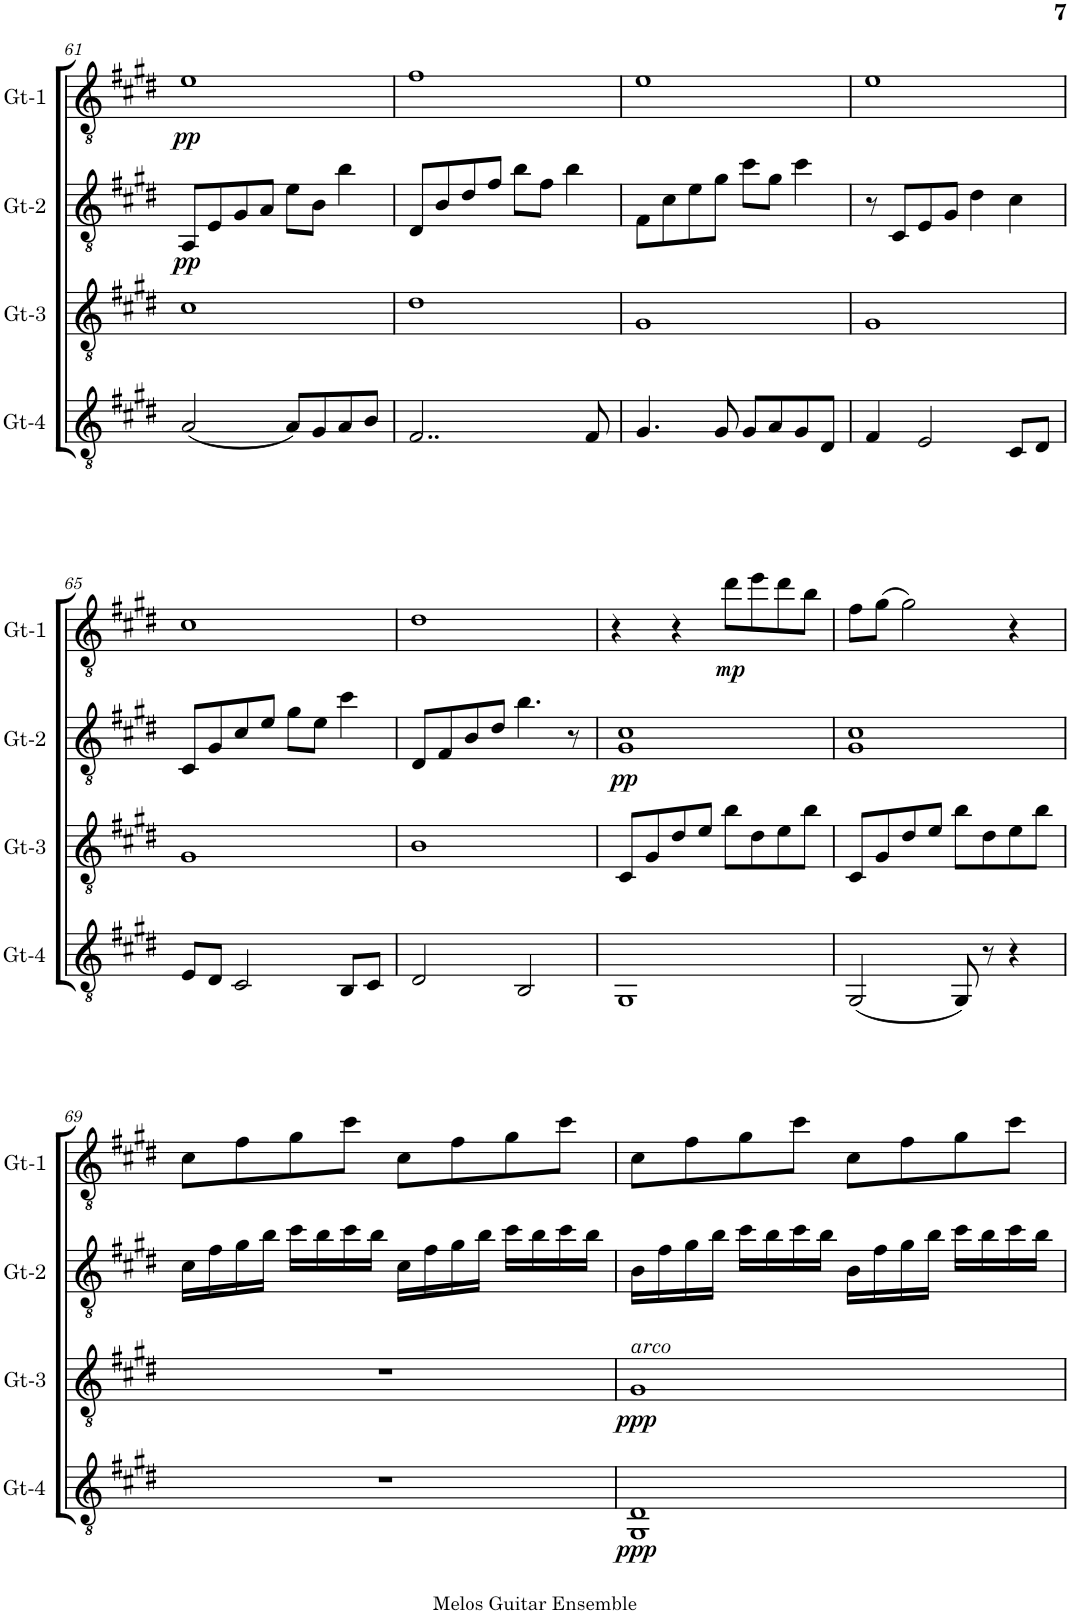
**kern	**dynam	**kern	**dynam	**kern	**dynam	**kern	**dynam
*part4	*part4	*part3	*part3	*part2	*part2	*part1	*part1
*staff4	*staff4	*staff3	*staff3	*staff2	*staff2	*staff1	*staff1
*I"Gt-4	*	*I"Gt-3	*	*I"Gt-2	*	*I"Gt-1	*
*I'Gt-4	*	*I'Gt-3	*	*I'Gt-2	*	*I'Gt-1	*
!!LO:PB:g=z
*clefGv2	*	*clefGv2	*	*clefGv2	*	*clefGv2	*
*k[f#c#g#d#]	*	*k[f#c#g#d#]	*	*k[f#c#g#d#]	*	*k[f#c#g#d#]	*
*M4/4	*	*M4/4	*	*M4/4	*	*M4/4	*
=61	=61	=61	=61	=61	=61	=61	=61
!	!	!	!	!	!LO:DY:b	!	!LO:DY:b
(2A/	.	1c#	.	8AA/L	pp	1e	pp
.	.	.	.	8E/	.	.	.
.	.	.	.	8G#/	.	.	.
.	.	.	.	8A/J	.	.	.
8A/L)	.	.	.	8e\L	.	.	.
8G#/	.	.	.	8B\J	.	.	.
8A/	.	.	.	4b\	.	.	.
8B/J	.	.	.	.	.	.	.
=62	=62	=62	=62	=62	=62	=62	=62
2..F#/	.	1d#	.	8D#/L	.	1f#	.
.	.	.	.	8B/	.	.	.
.	.	.	.	8d#/	.	.	.
.	.	.	.	8f#/J	.	.	.
.	.	.	.	8b\L	.	.	.
.	.	.	.	8f#\J	.	.	.
.	.	.	.	4b\	.	.	.
8F#/	.	.	.	.	.	.	.
=63	=63	=63	=63	=63	=63	=63	=63
4.G#/	.	1G#	.	8F#\L	.	1e	.
.	.	.	.	8c#\	.	.	.
.	.	.	.	8e\	.	.	.
8G#/	.	.	.	8g#\J	.	.	.
8G#/L	.	.	.	8cc#\L	.	.	.
8A/	.	.	.	8g#\J	.	.	.
8G#/	.	.	.	4cc#\	.	.	.
8D#/J	.	.	.	.	.	.	.
=64	=64	=64	=64	=64	=64	=64	=64
4F#/	.	1G#	.	8r	.	1e	.
.	.	.	.	8C#/L	.	.	.
2E/	.	.	.	8E/	.	.	.
.	.	.	.	8G#/J	.	.	.
.	.	.	.	4d#\	.	.	.
8C#/L	.	.	.	4c#\	.	.	.
8D#/J	.	.	.	.	.	.	.
!!LO:LB:g=z
=65	=65	=65	=65	=65	=65	=65	=65
8E/L	.	1G#	.	8C#/L	.	1c#	.
8D#/J	.	.	.	8G#/	.	.	.
2C#/	.	.	.	8c#/	.	.	.
.	.	.	.	8e/J	.	.	.
.	.	.	.	8g#\L	.	.	.
.	.	.	.	8e\J	.	.	.
8BB/L	.	.	.	4cc#\	.	.	.
8C#/J	.	.	.	.	.	.	.
=66	=66	=66	=66	=66	=66	=66	=66
2D#/	.	1B	.	8D#/L	.	1d#	.
.	.	.	.	8F#/	.	.	.
.	.	.	.	8B/	.	.	.
.	.	.	.	8d#/J	.	.	.
2BB/	.	.	.	4.b\	.	.	.
.	.	.	.	8r	.	.	.
=67	=67	=67	=67	=67	=67	=67	=67
!	!	!	!	!	!LO:DY:b	!	!
1GG#	.	8C#/L	.	1G# 1c#	pp	4r	.
.	.	8G#/	.	.	.	.	.
.	.	8d#/	.	.	.	4r	.
.	.	8e/J	.	.	.	.	.
!	!	!	!	!	!	!	!LO:DY:b
.	.	8b\L	.	.	.	8dd#\L	mp
.	.	8d#\	.	.	.	8ee\	.
.	.	8e\	.	.	.	8dd#\	.
.	.	8b\J	.	.	.	8b\J	.
=68	=68	=68	=68	=68	=68	=68	=68
(2GG#/	.	8C#/L	.	1G# 1c#	.	8f#\L	.
.	.	8G#/	.	.	.	(8g#\J	.
.	.	8d#/	.	.	.	2g#\)	.
.	.	8e/J	.	.	.	.	.
8GG#/)	.	8b\L	.	.	.	.	.
8r	.	8d#\	.	.	.	.	.
4r	.	8e\	.	.	.	4r	.
.	.	8b\J	.	.	.	.	.
!!LO:LB:g=z
=69	=69	=69	=69	=69	=69	=69	=69
1r	.	1r	.	16c#\LL	.	8c#\L	.
.	.	.	.	16f#\	.	.	.
.	.	.	.	16g#\	.	8f#\	.
.	.	.	.	16b\JJ	.	.	.
.	.	.	.	16cc#\LL	.	8g#\	.
.	.	.	.	16b\	.	.	.
.	.	.	.	16cc#\	.	8cc#\J	.
.	.	.	.	16b\JJ	.	.	.
.	.	.	.	16c#\LL	.	8c#\L	.
.	.	.	.	16f#\	.	.	.
.	.	.	.	16g#\	.	8f#\	.
.	.	.	.	16b\JJ	.	.	.
.	.	.	.	16cc#\LL	.	8g#\	.
.	.	.	.	16b\	.	.	.
.	.	.	.	16cc#\	.	8cc#\J	.
.	.	.	.	16b\JJ	.	.	.
=70	=70	=70	=70	=70	=70	=70	=70
!	!	!LO:TX:a:i:t=arco	!	!	!	!	!
!	!LO:DY:b	!	!LO:DY:b	!	!	!	!
1GG# 1D#	ppp	1G#	ppp	16B\LL	.	8c#\L	.
.	.	.	.	16f#\	.	.	.
.	.	.	.	16g#\	.	8f#\	.
.	.	.	.	16b\JJ	.	.	.
.	.	.	.	16cc#\LL	.	8g#\	.
.	.	.	.	16b\	.	.	.
.	.	.	.	16cc#\	.	8cc#\J	.
.	.	.	.	16b\JJ	.	.	.
.	.	.	.	16B\LL	.	8c#\L	.
.	.	.	.	16f#\	.	.	.
.	.	.	.	16g#\	.	8f#\	.
.	.	.	.	16b\JJ	.	.	.
.	.	.	.	16cc#\LL	.	8g#\	.
.	.	.	.	16b\	.	.	.
.	.	.	.	16cc#\	.	8cc#\J	.
.	.	.	.	16b\JJ	.	.	.
=	=	=	=	=	=	=	=
*-	*-	*-	*-	*-	*-	*-	*-
